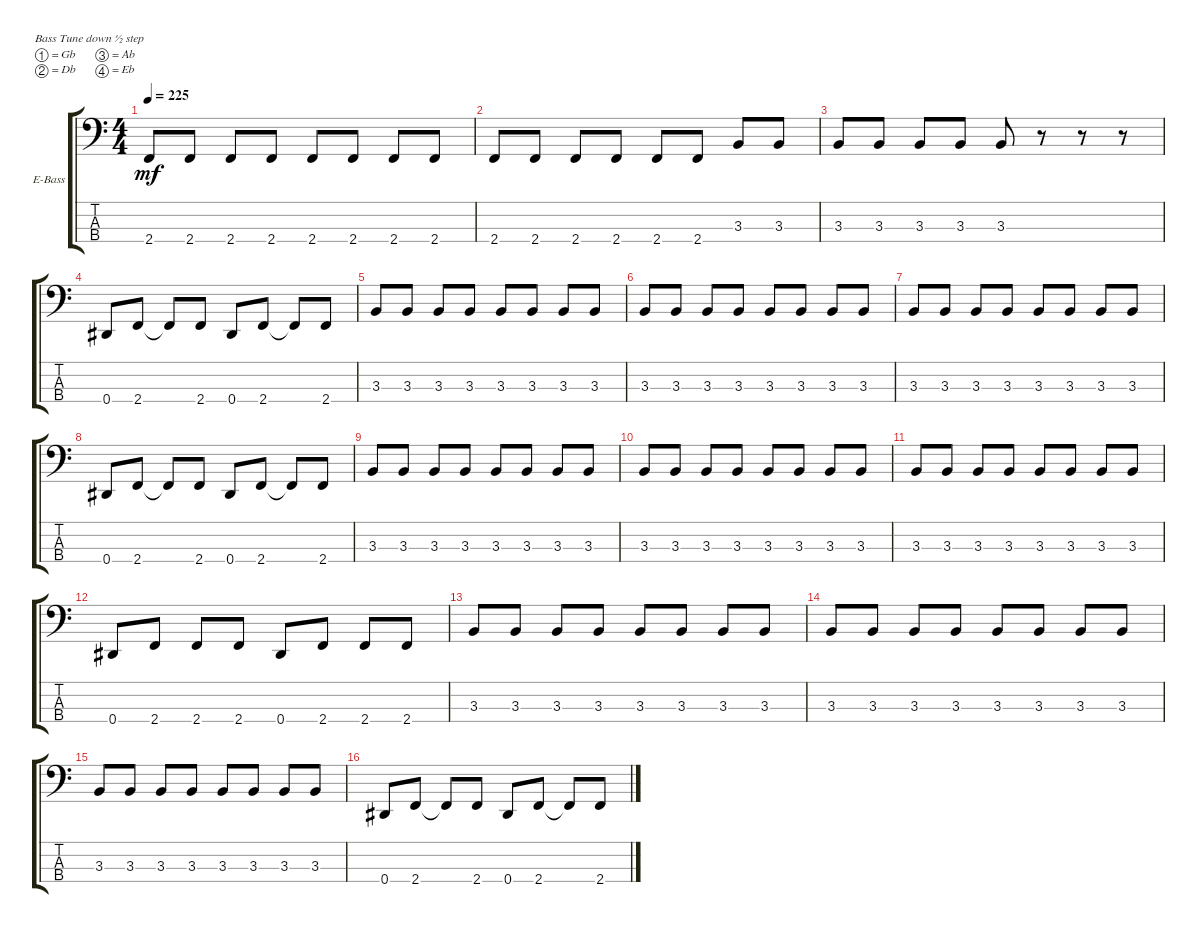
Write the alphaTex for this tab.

\bracketExtendMode groupsimilarinstruments
\firstSystemTrackNameOrientation horizontal
\otherSystemsTrackNameOrientation horizontal
\track ("Electric Bass" "E-Bass") {instrument electricbassfinger}
\staff {score tabs}
\tuning (Gb2 Db2 Ab1 Eb1)
\ts (4 4)
\tempo 225
\clef f4
\ks c
2.4.8{dy mf} 2.4.8 2.4.8 2.4.8 2.4.8 2.4.8 2.4.8 2.4.8 |
2.4.8 2.4.8 2.4.8 2.4.8 2.4.8 2.4.8 3.3.8 3.3.8 |
3.3.8 3.3.8 3.3.8 3.3.8 3.3.8 r.8 r.8 r.8 |
0.4.8 2.4.8 2.4{t}.8 2.4.8 0.4.8 2.4.8 2.4{t}.8 2.4.8 |
3.3.8 3.3.8 3.3.8 3.3.8 3.3.8 3.3.8 3.3.8 3.3.8 |
3.3.8 3.3.8 3.3.8 3.3.8 3.3.8 3.3.8 3.3.8 3.3.8 |
3.3.8 3.3.8 3.3.8 3.3.8 3.3.8 3.3.8 3.3.8 3.3.8 |
0.4.8 2.4.8 2.4{t}.8 2.4.8 0.4.8 2.4.8 2.4{t}.8 2.4.8 |
3.3.8 3.3.8 3.3.8 3.3.8 3.3.8 3.3.8 3.3.8 3.3.8 |
3.3.8 3.3.8 3.3.8 3.3.8 3.3.8 3.3.8 3.3.8 3.3.8 |
3.3.8 3.3.8 3.3.8 3.3.8 3.3.8 3.3.8 3.3.8 3.3.8 |
0.4.8 2.4.8 2.4.8 2.4.8 0.4.8 2.4.8 2.4.8 2.4.8 |
3.3.8 3.3.8 3.3.8 3.3.8 3.3.8 3.3.8 3.3.8 3.3.8 |
3.3.8 3.3.8 3.3.8 3.3.8 3.3.8 3.3.8 3.3.8 3.3.8 |
3.3.8 3.3.8 3.3.8 3.3.8 3.3.8 3.3.8 3.3.8 3.3.8 |
0.4.8 2.4.8 2.4{t}.8 2.4.8 0.4.8 2.4.8 2.4{t}.8 2.4.8
